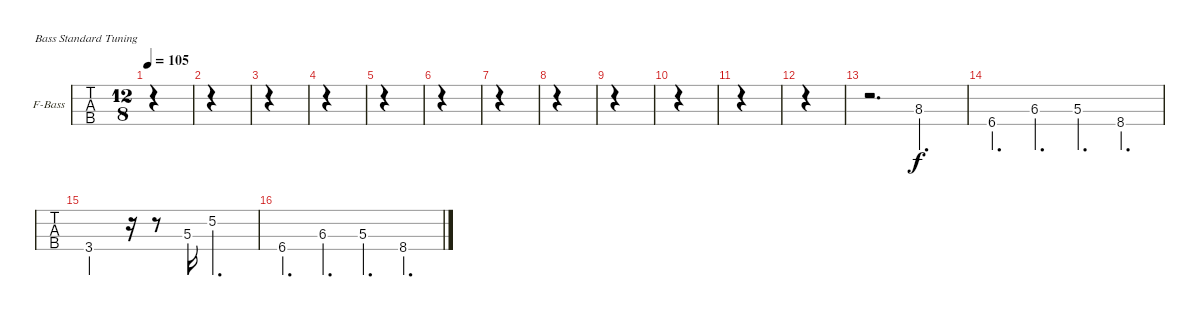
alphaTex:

\defaultSystemsLayout 4
\bracketExtendMode groupsimilarinstruments
\firstSystemTrackNameOrientation horizontal
\otherSystemsTrackNameOrientation horizontal
\track ("Bass" "F-Bass") {instrument fretlessbass}
\staff {tabs}
\tuning (G2 D2 A1 E1)
\ts (12 8)
\tempo 105
\clef f4
\ks c
|
|
|
|
\ks bb
|
|
|
|
|
|
|
|
r.2{d} 8.3.2{d} |
6.4.4{d} 6.3.4{d} 5.3.4{d} 8.4.4{d} |
3.4.2 r.16 r.8 5.3.16 5.2.2{d} |
6.4.4{d} 6.3.4{d} 5.3.4{d} 8.4.4{d}
